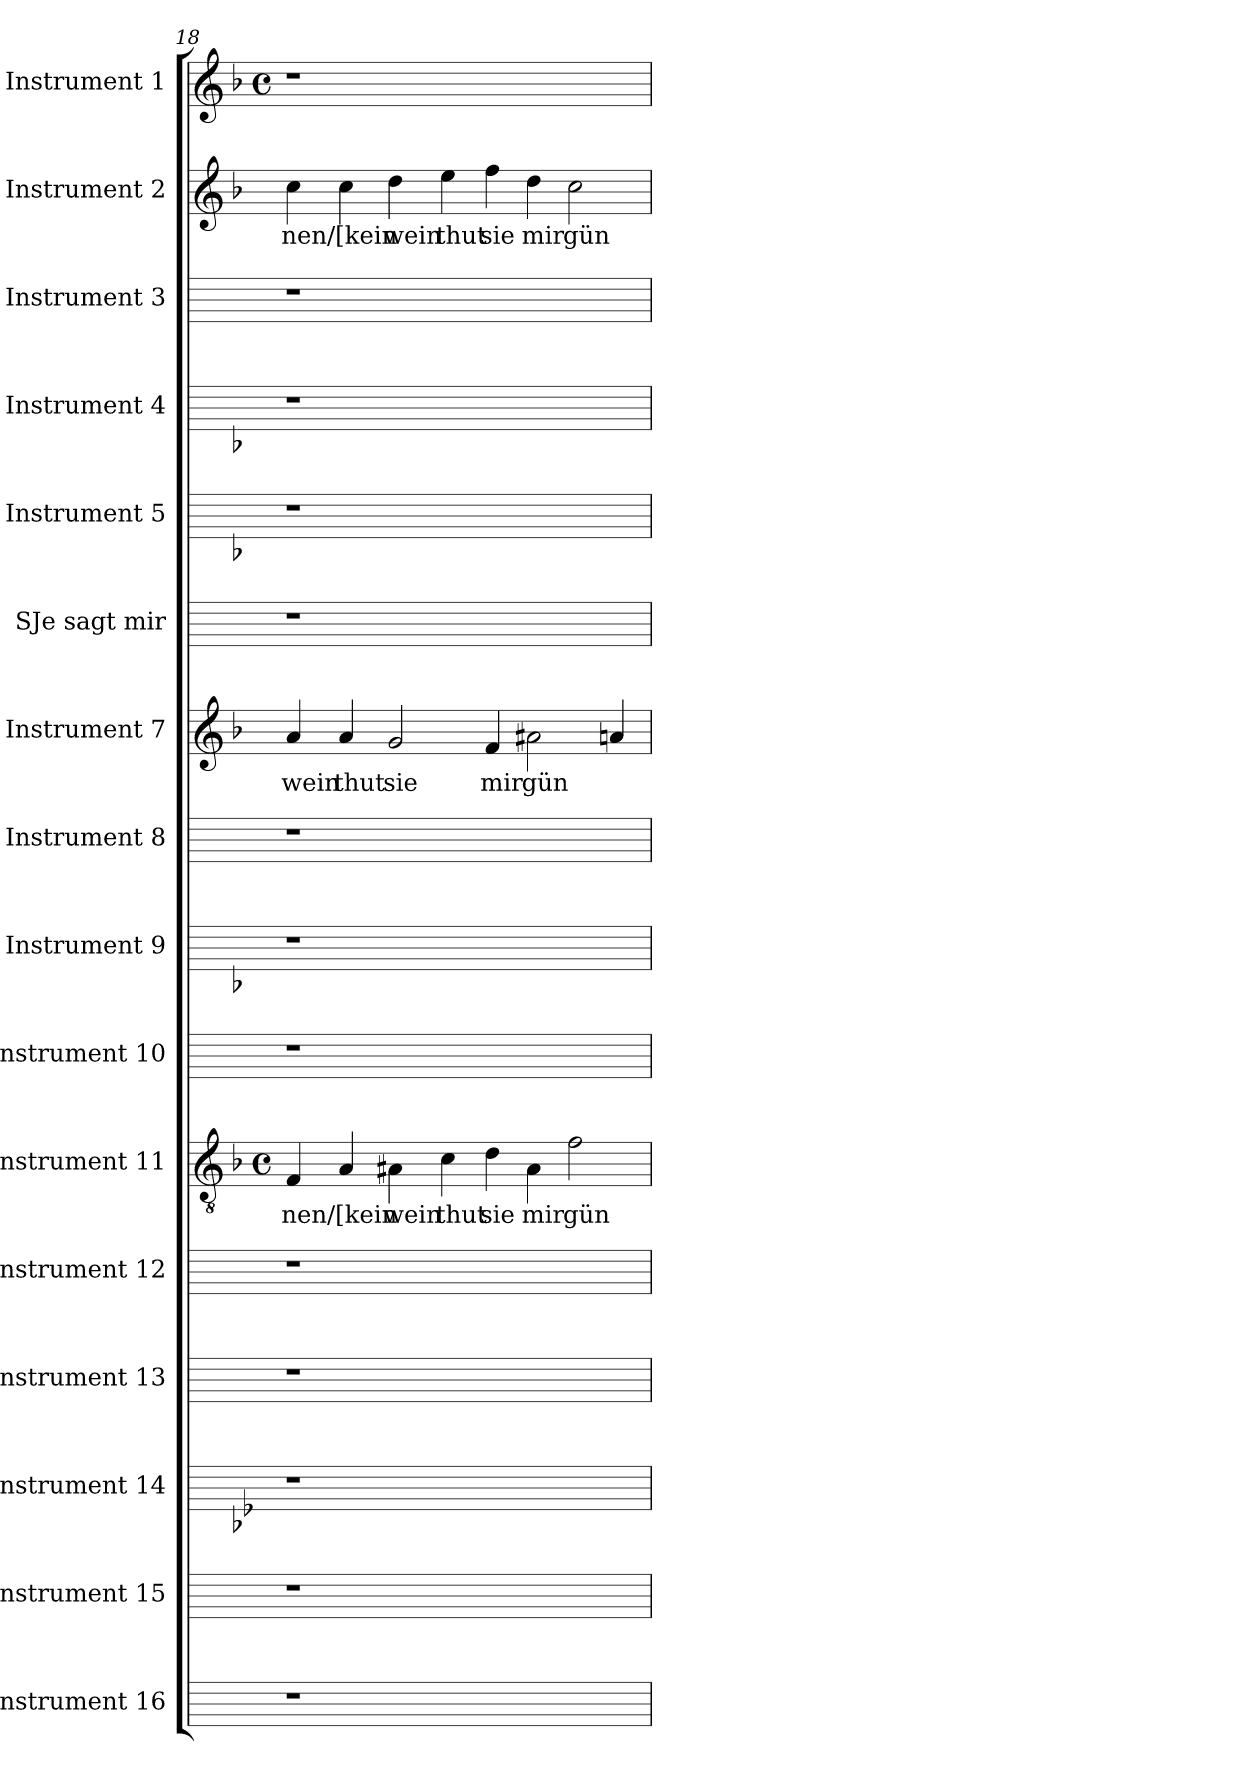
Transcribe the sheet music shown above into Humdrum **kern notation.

**kern	**kern	**kern	**kern	**kern	**kern	**text	**kern	**kern	**kern	**kern	**text	**kern	**kern	**kern	**kern	**kern	**text	**kern
*part16	*part15	*part14	*part13	*part12	*part11	*part11	*part10	*part9	*part8	*part7	*part7	*part6	*part5	*part4	*part3	*part2	*part2	*part1
*staff16	*staff15	*staff14	*staff13	*staff12	*staff11	*staff11	*staff10	*staff9	*staff8	*staff7	*staff7	*staff6	*staff5	*staff4	*staff3	*staff2	*staff2	*staff1
*I"Instrument 16	*I"Instrument 15	*I"Instrument 14	*I"Instrument 13	*I"Instrument 12	*I"Instrument 11	*	*I"Instrument 10	*I"Instrument 9	*I"Instrument 8	*I"Instrument 7	*	*I"SJe sagt mir	*I"Instrument 5	*I"Instrument 4	*I"Instrument 3	*I"Instrument 2	*	*I"Instrument 1
!!LO:PB:g=z
*	*	*	*	*	*clefGv2	*	*	*	*	*clefG2	*	*	*	*	*	*clefG2	*	*clefG2
*ITrd1c2	*ITrd1c2	*	*ITrd1c2	*ITrd1c2	*ITrd1c2	*	*ITrd1c2	*ITrd-3c-5	*ITrd-3c-5	*ITrd1c2	*	*ITrd1c2	*ITrd1c2	*ITrd-3c-5	*ITrd1c2	*ITrd1c2	*	*ITrd-3c-5
*	*	*k[b-e-]	*	*	*k[b-e-a-]	*	*	*k[b-e-]	*k[b-]	*k[b-e-a-]	*	*	*k[b-e-a-]	*k[b-e-]	*	*k[b-e-a-]	*	*k[b-e-]
*	*	*B-:	*	*	*E-:	*	*	*B-:	*F:	*E-:	*	*	*E-:	*B-:	*	*E-:	*	*B-:
*	*	*	*	*	*M4/4	*	*	*	*	*	*	*	*	*	*	*	*	*M4/4
*	*	*	*	*	*met(c)	*	*	*	*	*	*	*	*	*	*	*	*	*met(c)
=18	=18	=18	=18	=18	=18	=18	=18	=18	=18	=18	=18	=18	=18	=18	=18	=18	=18	=18
!	!	!	!	!	!	!LO:LY:b	!	!	!	!	!LO:LY:b:cj	!	!	!	!	!	!LO:LY:b	!
1r	1r	1r	1r	1r	4E-/	nen/[kein	1r	1r	1r	4g/	wein	1r	1r	1r	1r	4b-\	-nen/[kein	1r
!	!	!	!	!	!	!	!	!	!	!	!LO:LY:b:cj	!	!	!	!	!	!	!
.	.	.	.	.	4G/	.	.	.	.	4g/	thut	.	.	.	.	4b-\	.	.
!	!	!	!	!	!	!LO:LY:b:cj	!	!	!	!	!LO:LY:b:cj	!	!	!	!	!	!LO:LY:b:cj	!
.	.	.	.	.	4G#\	wein	.	.	.	2f/	sie	.	.	.	.	4cc\	wein	.
!	!	!	!	!	!	!LO:LY:b:cj	!	!	!	!	!	!	!	!	!	!	!LO:LY:b:cj	!
.	.	.	.	.	4B-\	thut	.	.	.	.	.	.	.	.	.	4dd\	thut	.
!	!	!	!	!	!	!LO:LY:b:cj	!	!	!	!	!LO:LY:b:cj	!	!	!	!	!	!LO:LY:b:cj	!
1ryy	1ryy	1ryy	1ryy	1ryy	4c\	sie	1ryy	1ryy	1ryy	4e-/	mir	1ryy	1ryy	1ryy	1ryy	4ee-\	sie	1ryy
!	!	!	!	!	!	!LO:LY:b:cj	!	!	!	!	!LO:LY:b	!	!	!	!	!	!LO:LY:b:cj	!
.	.	.	.	.	4G#\	mir	.	.	.	2g#\	gün	.	.	.	.	4cc\	mir	.
!	!	!	!	!	!	!LO:LY:b:cj	!	!	!	!	!	!	!	!	!	!	!LO:LY:b:cj	!
.	.	.	.	.	2e-\	gün	.	.	.	.	.	.	.	.	.	2b-\	gün	.
.	.	.	.	.	.	.	.	.	.	4g/	.	.	.	.	.	.	.	.
=	=	=	=	=	=	=	=	=	=	=	=	=	=	=	=	=	=	=
*-	*-	*-	*-	*-	*-	*-	*-	*-	*-	*-	*-	*-	*-	*-	*-	*-	*-	*-
